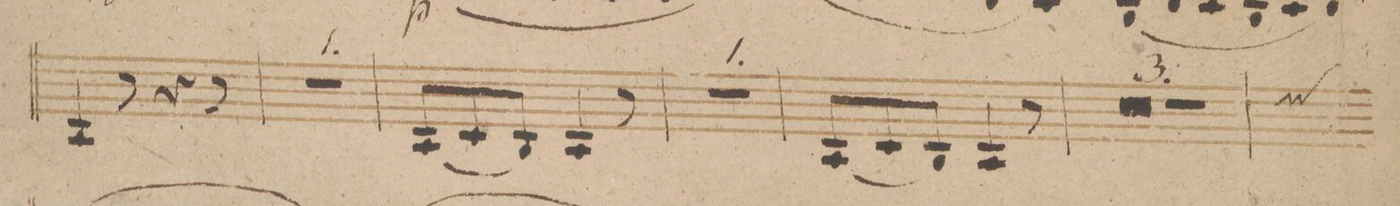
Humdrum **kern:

**kern	**dynam
*I"Violino 2do	*
*clefG2	*
*k[b-]	*
*M6/8	*
4A/	.
8r	.
4r	.
8r	.
=5	=5
2.r	.
=6	=6
(8A/L	.
8c/	.
8B-/J)	.
4A/	.
8r	.
=7	=7
2.r	.
=8	=8
(8A/L	.
8c/	.
8B-/J)	.
4A/	.
8r	.
=9	=9
1.r	.
=10	=10
=11	=11
2.r	.
=12	=12
*-	*-
